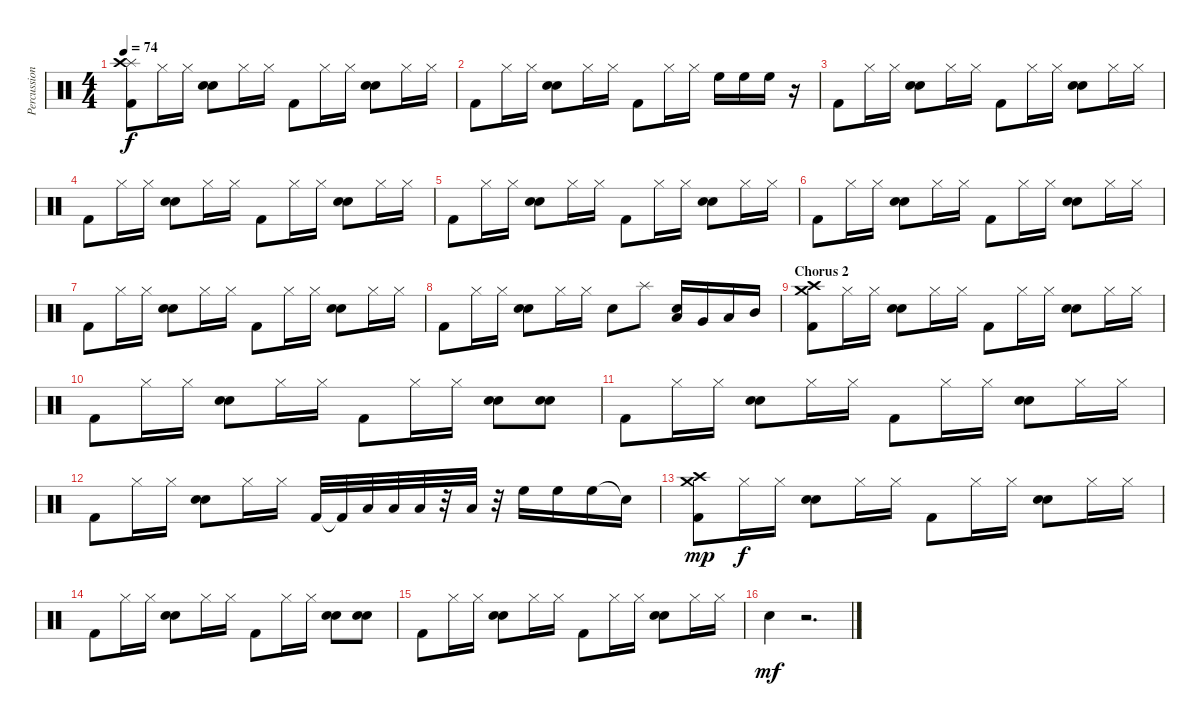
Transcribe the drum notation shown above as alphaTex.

\track ("Percussion" "Percussion") {instrument percussion}
\staff {score}
\articulation defaults
\ts (4 4)
\tempo 74
\clef neutral
\ks c
("Splash (hit)" "Crash high (hit)" "Kick (hit) 2").8{dy f} "Hi-Hat (closed)".16 "Hi-Hat (closed)".16 ("Electric Snare (hit)" "Snare (hit) 2").8 "Hi-Hat (closed)".16 "Hi-Hat (closed)".16 "Kick (hit) 2".8 "Hi-Hat (closed)".16 "Hi-Hat (closed)".16 ("Electric Snare (hit)" "Snare (hit) 2").8 "Hi-Hat (closed)".16 "Hi-Hat (closed)".16 |
"Kick (hit) 2".8 "Hi-Hat (closed)".16 "Hi-Hat (closed)".16 ("Electric Snare (hit)" "Snare (hit) 2").8 "Hi-Hat (closed)".16 "Hi-Hat (closed)".16 "Kick (hit) 2".8 "Hi-Hat (closed)".16 "Hi-Hat (closed)".16 "High Floor Tom (hit)".16 "High Floor Tom (hit)".16 "High Floor Tom (hit)".16 r.16 |
"Kick (hit) 2".8 "Hi-Hat (closed)".16 "Hi-Hat (closed)".16 ("Electric Snare (hit)" "Snare (hit) 2").8 "Hi-Hat (closed)".16 "Hi-Hat (closed)".16 "Kick (hit) 2".8 "Hi-Hat (closed)".16 "Hi-Hat (closed)".16 ("Electric Snare (hit)" "Snare (hit) 2").8 "Hi-Hat (closed)".16 "Hi-Hat (closed)".16 |
"Kick (hit) 2".8 "Hi-Hat (closed)".16 "Hi-Hat (closed)".16 ("Electric Snare (hit)" "Snare (hit) 2").8 "Hi-Hat (closed)".16 "Hi-Hat (closed)".16 "Kick (hit) 2".8 "Hi-Hat (closed)".16 "Hi-Hat (closed)".16 ("Electric Snare (hit)" "Snare (hit) 2").8 "Hi-Hat (closed)".16 "Hi-Hat (closed)".16 |
"Kick (hit) 2".8 "Hi-Hat (closed)".16 "Hi-Hat (closed)".16 ("Electric Snare (hit)" "Snare (hit) 2").8 "Hi-Hat (closed)".16 "Hi-Hat (closed)".16 "Kick (hit) 2".8 "Hi-Hat (closed)".16 "Hi-Hat (closed)".16 ("Electric Snare (hit)" "Snare (hit) 2").8 "Hi-Hat (closed)".16 "Hi-Hat (closed)".16 |
"Kick (hit) 2".8 "Hi-Hat (closed)".16 "Hi-Hat (closed)".16 ("Electric Snare (hit)" "Snare (hit) 2").8 "Hi-Hat (closed)".16 "Hi-Hat (closed)".16 "Kick (hit) 2".8 "Hi-Hat (closed)".16 "Hi-Hat (closed)".16 ("Electric Snare (hit)" "Snare (hit) 2").8 "Hi-Hat (closed)".16 "Hi-Hat (closed)".16 |
"Kick (hit) 2".8 "Hi-Hat (closed)".16 "Hi-Hat (closed)".16 ("Electric Snare (hit)" "Snare (hit) 2").8 "Hi-Hat (closed)".16 "Hi-Hat (closed)".16 "Kick (hit) 2".8 "Hi-Hat (closed)".16 "Hi-Hat (closed)".16 ("Electric Snare (hit)" "Snare (hit) 2").8 "Hi-Hat (closed)".16 "Hi-Hat (closed)".16 |
"Kick (hit) 2".8 "Hi-Hat (closed)".16 "Hi-Hat (closed)".16 ("Electric Snare (hit)" "Snare (hit) 2").8 "Hi-Hat (closed)".16 "Hi-Hat (closed)".16 "Snare (hit) 2".8 "Splash (hit)".8 ("Low Floor Tom (hit)" "Snare (hit) 2").16 "Very Low Tom (hit)".16 "Low Tom (hit)".16 "Mid Tom (hit)".16 |
\section ("" "Chorus 2")
("Crash medium (hit)" "Crash high (hit)" "Kick (hit) 2").8 "Hi-Hat (closed)".16 "Hi-Hat (closed)".16 ("Electric Snare (hit)" "Snare (hit) 2").8 "Hi-Hat (closed)".16 "Hi-Hat (closed)".16 "Kick (hit) 2".8 "Hi-Hat (closed)".16 "Hi-Hat (closed)".16 ("Electric Snare (hit)" "Snare (hit) 2").8 "Hi-Hat (closed)".16 "Hi-Hat (closed)".16 |
"Kick (hit) 2".8 "Hi-Hat (closed)".16 "Hi-Hat (closed)".16 ("Electric Snare (hit)" "Snare (hit) 2").8 "Hi-Hat (closed)".16 "Hi-Hat (closed)".16 "Kick (hit) 2".8 "Hi-Hat (closed)".16 "Hi-Hat (closed)".16 ("Electric Snare (hit)" "Snare (hit) 2").8 ("Electric Snare (hit)" "Snare (hit) 2").8 |
"Kick (hit) 2".8 "Hi-Hat (closed)".16 "Hi-Hat (closed)".16 ("Electric Snare (hit)" "Snare (hit) 2").8 "Hi-Hat (closed)".16 "Hi-Hat (closed)".16 "Kick (hit) 2".8 "Hi-Hat (closed)".16 "Hi-Hat (closed)".16 ("Electric Snare (hit)" "Snare (hit) 2").8 "Hi-Hat (closed)".16 "Hi-Hat (closed)".16 |
"Kick (hit) 2".8 "Hi-Hat (closed)".16 "Hi-Hat (closed)".16 ("Electric Snare (hit)" "Snare (hit) 2").8 "Hi-Hat (closed)".16 "Hi-Hat (closed)".16 "Kick (hit) 2".32 "Kick (hit) 2"{t}.32 "Low Floor Tom (hit)".32 "Low Floor Tom (hit)".32 "Low Floor Tom (hit)".32 r.32 "Low Floor Tom (hit)".32 r.32 "High Floor Tom (hit)".16 "High Floor Tom (hit)".16 "High Floor Tom (hit)".16 "Snare (hit) 2"{t}.16 |
("Crash medium (hit)" "Crash high (hit)" "Kick (hit) 2").8{dy mp} "Hi-Hat (closed)".16{dy f} "Hi-Hat (closed)".16 ("Electric Snare (hit)" "Snare (hit) 2").8 "Hi-Hat (closed)".16 "Hi-Hat (closed)".16 "Kick (hit) 2".8 "Hi-Hat (closed)".16 "Hi-Hat (closed)".16 ("Electric Snare (hit)" "Snare (hit) 2").8 "Hi-Hat (closed)".16 "Hi-Hat (closed)".16 |
"Kick (hit) 2".8 "Hi-Hat (closed)".16 "Hi-Hat (closed)".16 ("Electric Snare (hit)" "Snare (hit) 2").8 "Hi-Hat (closed)".16 "Hi-Hat (closed)".16 "Kick (hit) 2".8 "Hi-Hat (closed)".16 "Hi-Hat (closed)".16 ("Electric Snare (hit)" "Snare (hit) 2").8 ("Electric Snare (hit)" "Snare (hit) 2").8 |
"Kick (hit) 2".8 "Hi-Hat (closed)".16 "Hi-Hat (closed)".16 ("Electric Snare (hit)" "Snare (hit) 2").8 "Hi-Hat (closed)".16 "Hi-Hat (closed)".16 "Kick (hit) 2".8 "Hi-Hat (closed)".16 "Hi-Hat (closed)".16 ("Electric Snare (hit)" "Snare (hit) 2").8 "Hi-Hat (closed)".16 "Hi-Hat (closed)".16 |
"Electric Snare (hit)".4{dy mf} r.2{d}
